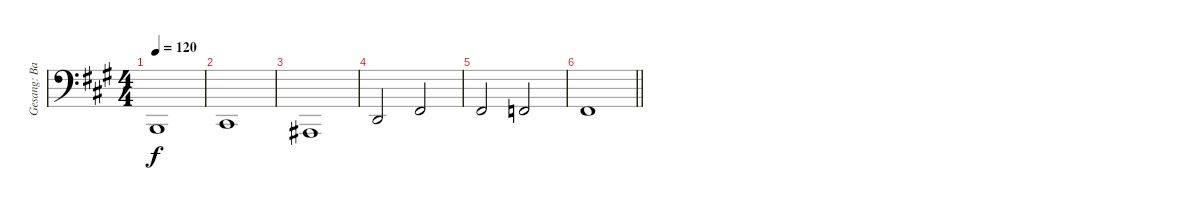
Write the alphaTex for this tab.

\track ("Gesang: Bass" "Gesang: Ba") {instrument flute}
\staff {score}
\tuning (G2 D2 A1 E1) {hide}
\ts (4 4)
\tempo 120
\clef f4
\ks a
2.3.1{dy f} |
4.3.1 |
1.3.1 |
0.2.2 4.2.2 |
4.2.2 3.2.2 |
\barLineRight lightlight
4.2.1
